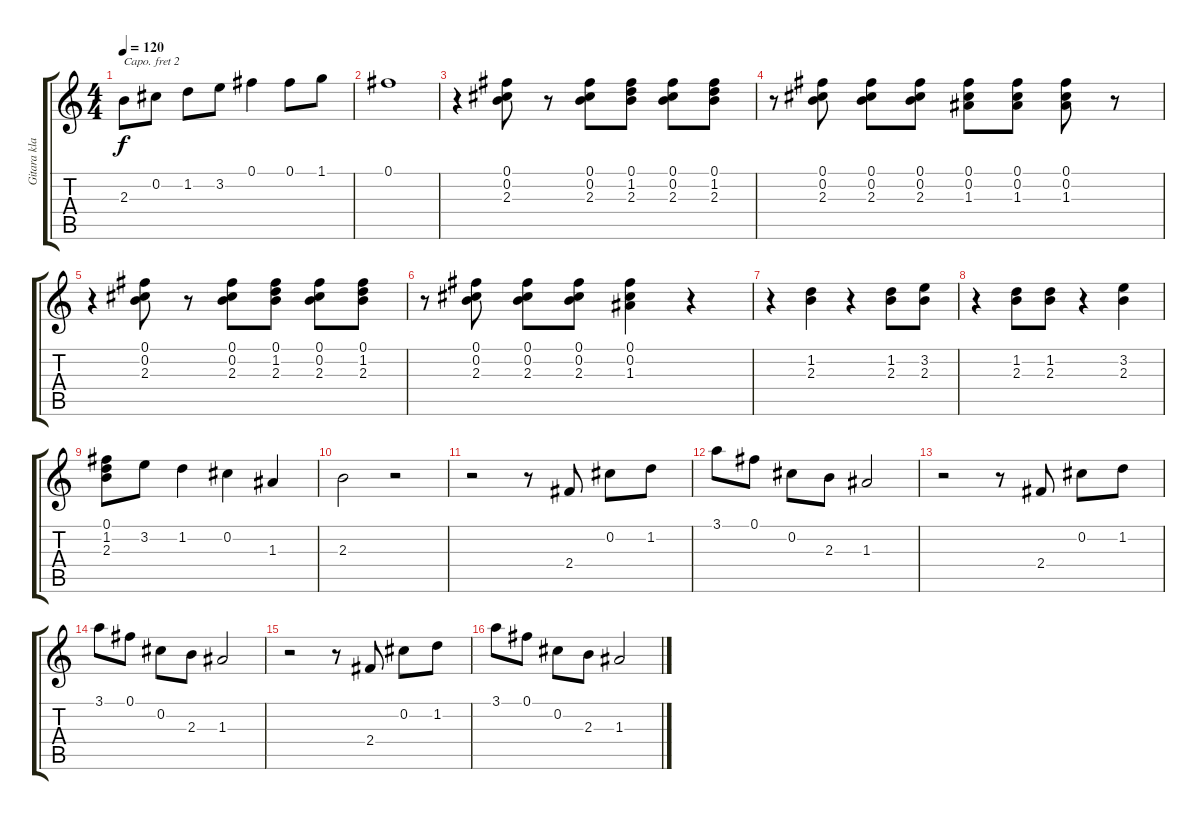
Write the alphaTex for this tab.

\track ("Gitara klasyczna (Ryszard Żarowski)" "Gitara kla") {instrument acousticguitarnylon}
\staff {score tabs}
\capo 2
\tuning (E4 B3 G3 D3 A2 E2) {hide}
\ts (4 4)
\tempo 120
\clef g2
\ks c
2.3.8{dy f} 0.2.8 1.2.8 3.2.8 0.1.4 0.1.8 1.1.8 |
0.1.1 |
r.4 (0.1 0.2 2.3).8 r.8 (0.1 0.2 2.3).8 (0.1 1.2 2.3).8 (0.1 0.2 2.3).8 (0.1 1.2 2.3).8 |
r.8 (0.1 0.2 2.3).8 (0.1 0.2 2.3).8 (0.1 0.2 2.3).8 (0.1 0.2 1.3).8 (0.1 0.2 1.3).8 (0.1 0.2 1.3).8 r.8 |
r.4 (0.1 0.2 2.3).8 r.8 (0.1 0.2 2.3).8 (0.1 1.2 2.3).8 (0.1 0.2 2.3).8 (0.1 1.2 2.3).8 |
r.8 (0.1 0.2 2.3).8 (0.1 0.2 2.3).8 (0.1 0.2 2.3).8 (0.1 0.2 1.3).4 r.4 |
r.4 (1.2 2.3).4 r.4 (1.2 2.3).8 (3.2 2.3).8 |
r.4 (1.2 2.3).8 (1.2 2.3).8 r.4 (3.2 2.3).4 |
(0.1 1.2 2.3).8 3.2.8 1.2.4 0.2.4 1.3.4 |
2.3.2 r.2 |
r.2 r.8 2.4.8 0.2.8 1.2.8 |
3.1.8 0.1.8 0.2.8 2.3.8 1.3.2 |
r.2 r.8 2.4.8 0.2.8 1.2.8 |
3.1.8 0.1.8 0.2.8 2.3.8 1.3.2 |
r.2 r.8 2.4.8 0.2.8 1.2.8 |
3.1.8 0.1.8 0.2.8 2.3.8 1.3.2
